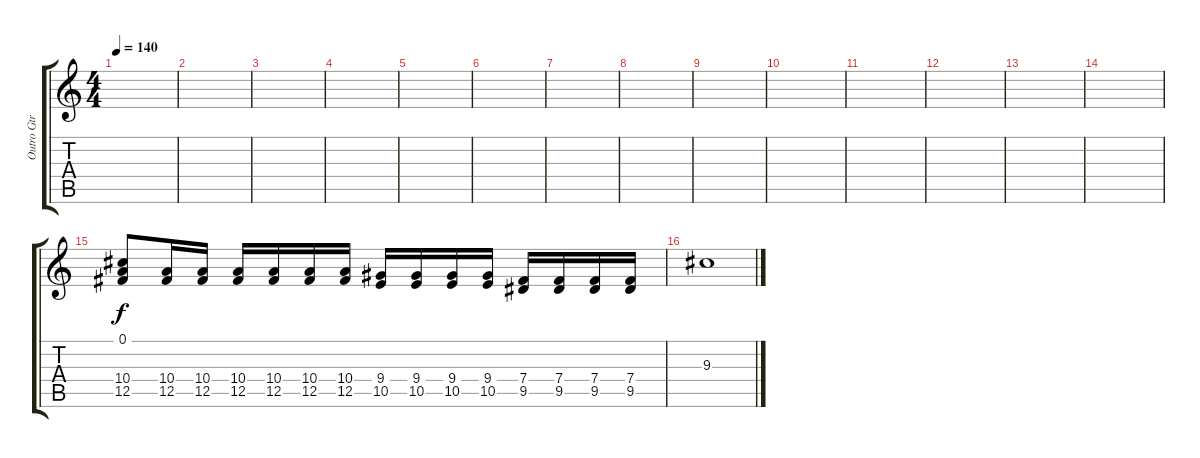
\track ("Outro Gtr" "Outro Gtr") {instrument overdrivenguitar}
\staff {score tabs}
\tuning (Db4 Ab3 E3 B2 Gb2 Db2) {hide}
\ts (4 4)
\tempo 140
\clef g2
\ks c
|
|
|
|
|
|
|
|
|
|
|
|
|
|
(0.1 10.4 12.5).8 (10.4 12.5).16 (10.4 12.5).16 (10.4 12.5).16 (10.4 12.5).16 (10.4 12.5).16 (10.4 12.5).16 (9.4 10.5).16 (9.4 10.5).16 (9.4 10.5).16 (9.4 10.5).16 (7.4 9.5).16 (7.4 9.5).16 (7.4 9.5).16 (7.4 9.5).16 |
9.3.1
